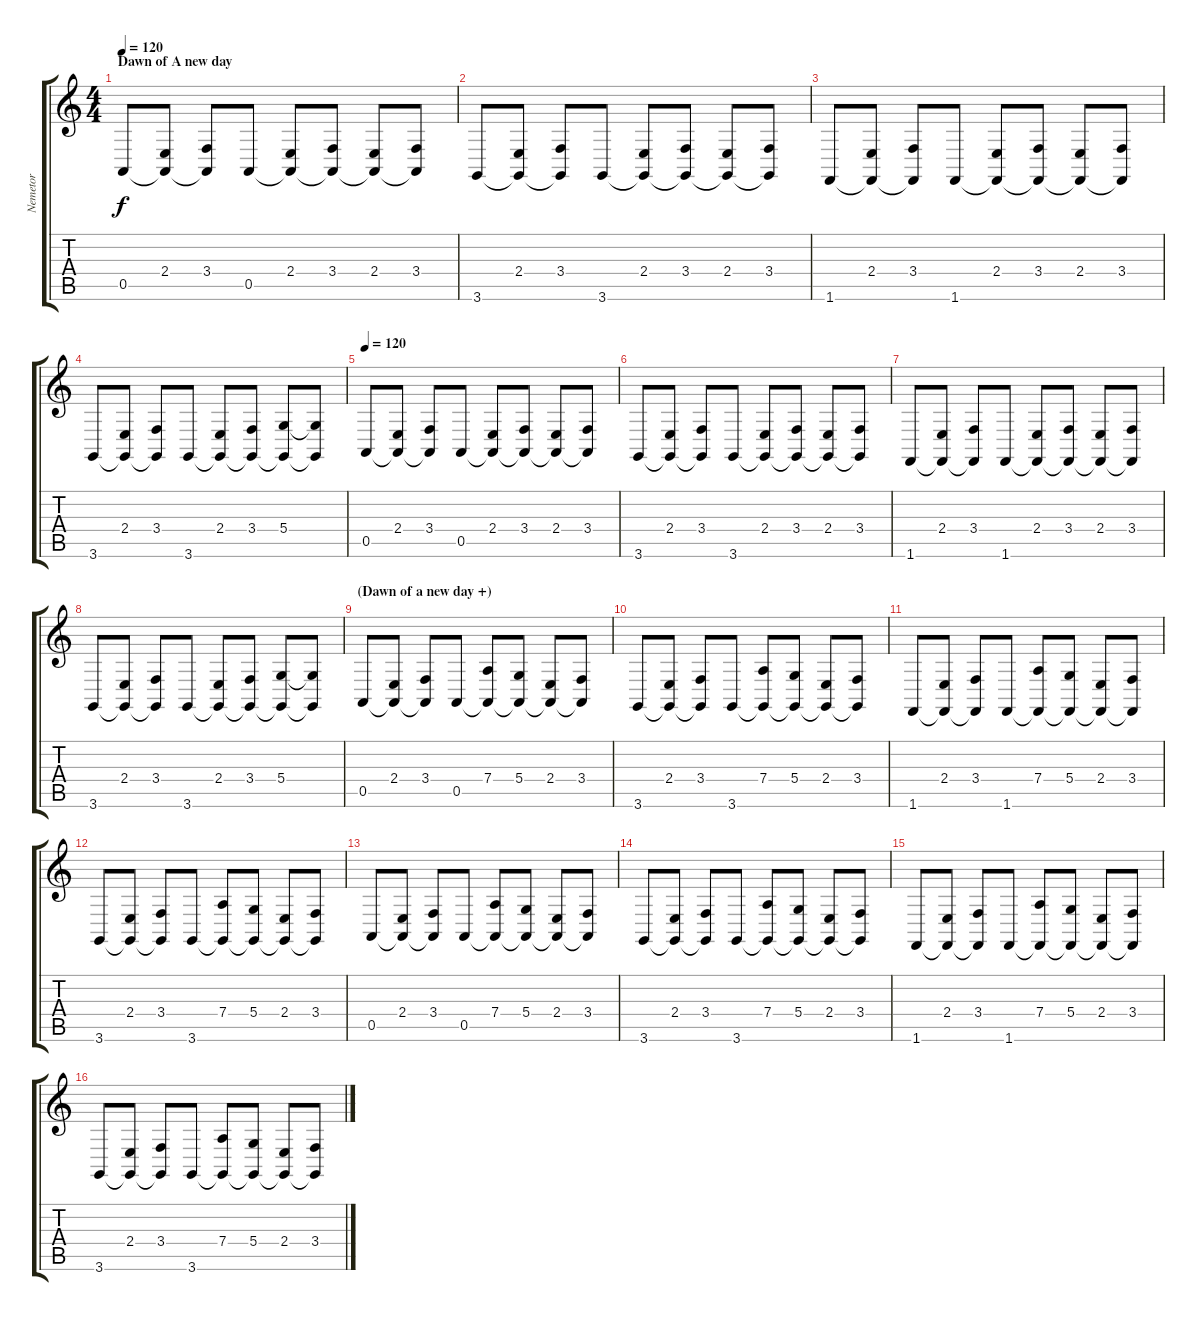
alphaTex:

\track ("Nemetor" "Nemetor") {instrument acousticgrandpiano}
\staff {score tabs}
\tuning (E4 B3 G3 D3 A2 E2) {hide}
\ts (4 4)
\section ("" "Dawn of A new day")
\tempo 120
\clef g2
\ks c
0.5.8{dy f instrument acousticgrandpiano} (2.4 0.5{t}).8 (3.4 0.5{t}).8 0.5.8 (2.4 0.5{t}).8 (3.4 0.5{t}).8 (2.4 0.5{t}).8 (3.4 0.5{t}).8 |
3.6.8 (2.4 3.6{t}).8 (3.4 3.6{t}).8 3.6.8 (2.4 3.6{t}).8 (3.4 3.6{t}).8 (2.4 3.6{t}).8 (3.4 3.6{t}).8 |
1.6.8 (2.4 1.6{t}).8 (3.4 1.6{t}).8 1.6.8 (2.4 1.6{t}).8 (3.4 1.6{t}).8 (2.4 1.6{t}).8 (3.4 1.6{t}).8 |
3.6.8 (2.4 3.6{t}).8 (3.4 3.6{t}).8 3.6.8 (2.4 3.6{t}).8 (3.4 3.6{t}).8 (5.4 3.6{t}).8 (5.4{t} 3.6{t}).8 |
\tempo 120
0.5.8 (2.4 0.5{t}).8 (3.4 0.5{t}).8 0.5.8 (2.4 0.5{t}).8 (3.4 0.5{t}).8 (2.4 0.5{t}).8 (3.4 0.5{t}).8 |
3.6.8 (2.4 3.6{t}).8 (3.4 3.6{t}).8 3.6.8 (2.4 3.6{t}).8 (3.4 3.6{t}).8 (2.4 3.6{t}).8 (3.4 3.6{t}).8 |
1.6.8 (2.4 1.6{t}).8 (3.4 1.6{t}).8 1.6.8 (2.4 1.6{t}).8 (3.4 1.6{t}).8 (2.4 1.6{t}).8 (3.4 1.6{t}).8 |
3.6.8 (2.4 3.6{t}).8 (3.4 3.6{t}).8 3.6.8 (2.4 3.6{t}).8 (3.4 3.6{t}).8 (5.4 3.6{t}).8 (5.4{t} 3.6{t}).8 |
\section ("" "(Dawn of a new day +)")
0.5.8 (2.4 0.5{t}).8 (3.4 0.5{t}).8 0.5.8 (7.4 0.5{t}).8 (5.4 0.5{t}).8 (2.4 0.5{t}).8 (3.4 0.5{t}).8 |
3.6.8 (2.4 3.6{t}).8 (3.4 3.6{t}).8 3.6.8 (7.4 3.6{t}).8 (5.4 3.6{t}).8 (2.4 3.6{t}).8 (3.4 3.6{t}).8 |
1.6.8 (2.4 1.6{t}).8 (3.4 1.6{t}).8 1.6.8 (7.4 1.6{t}).8 (5.4 1.6{t}).8 (2.4 1.6{t}).8 (3.4 1.6{t}).8 |
3.6.8 (2.4 3.6{t}).8 (3.4 3.6{t}).8 3.6.8 (7.4 3.6{t}).8 (5.4 3.6{t}).8 (2.4 3.6{t}).8 (3.4 3.6{t}).8 |
0.5.8 (2.4 0.5{t}).8 (3.4 0.5{t}).8 0.5.8 (7.4 0.5{t}).8 (5.4 0.5{t}).8 (2.4 0.5{t}).8 (3.4 0.5{t}).8 |
3.6.8 (2.4 3.6{t}).8 (3.4 3.6{t}).8 3.6.8 (7.4 3.6{t}).8 (5.4 3.6{t}).8 (2.4 3.6{t}).8 (3.4 3.6{t}).8 |
1.6.8 (2.4 1.6{t}).8 (3.4 1.6{t}).8 1.6.8 (7.4 1.6{t}).8 (5.4 1.6{t}).8 (2.4 1.6{t}).8 (3.4 1.6{t}).8 |
3.6.8 (2.4 3.6{t}).8 (3.4 3.6{t}).8 3.6.8 (7.4 3.6{t}).8 (5.4 3.6{t}).8 (2.4 3.6{t}).8 (3.4 3.6{t}).8
